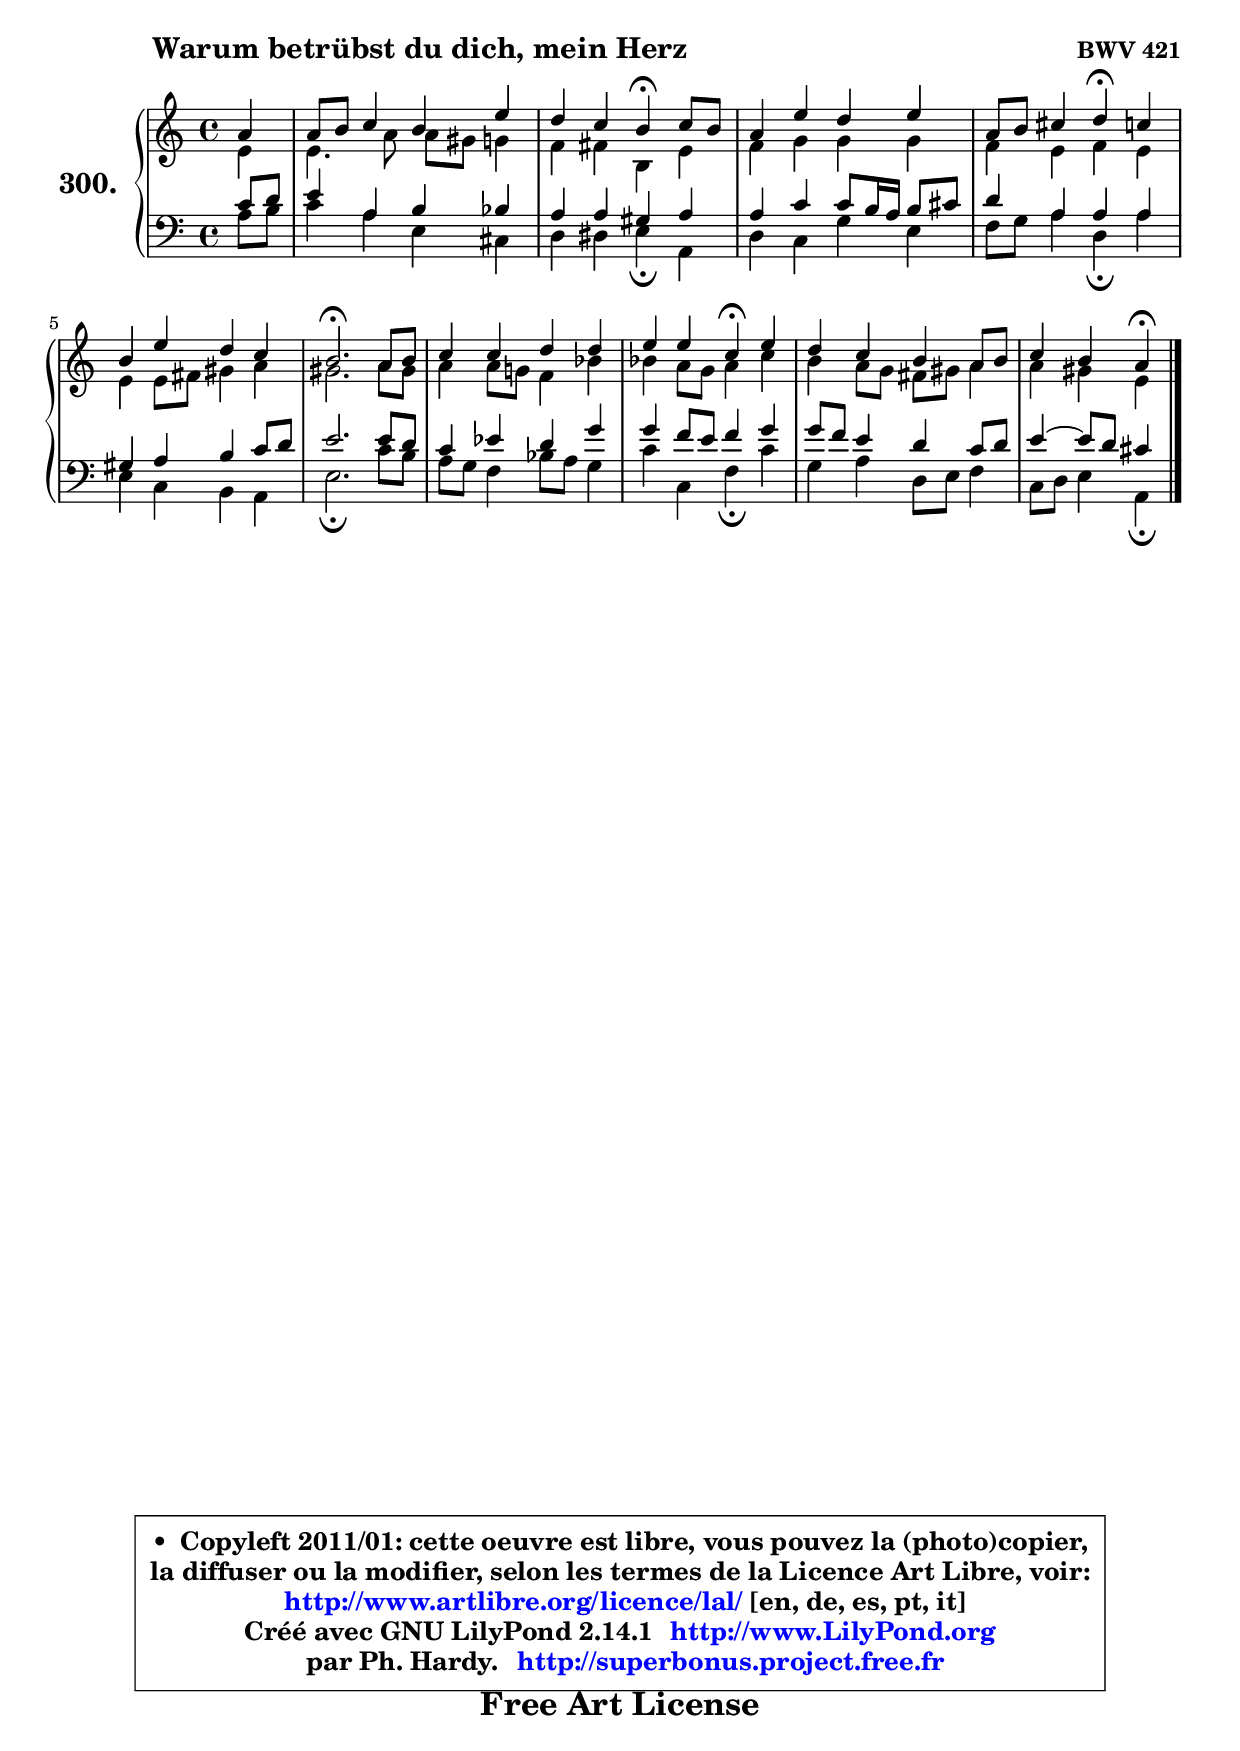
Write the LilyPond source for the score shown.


\version "2.14.1"

    \paper {
%	system-system-spacing #'padding = #0.1
%	score-system-spacing #'padding = #0.1
%	ragged-bottom = ##f
%	ragged-last-bottom = ##f
	}

    \header {
      opus = \markup { \bold "BWV 421" }
      piece = \markup { \hspace #9 \fontsize #2 \bold "Warum betrübst du dich, mein Herz" }
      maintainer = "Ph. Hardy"
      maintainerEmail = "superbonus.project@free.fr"
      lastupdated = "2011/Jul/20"
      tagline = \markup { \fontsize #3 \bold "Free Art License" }
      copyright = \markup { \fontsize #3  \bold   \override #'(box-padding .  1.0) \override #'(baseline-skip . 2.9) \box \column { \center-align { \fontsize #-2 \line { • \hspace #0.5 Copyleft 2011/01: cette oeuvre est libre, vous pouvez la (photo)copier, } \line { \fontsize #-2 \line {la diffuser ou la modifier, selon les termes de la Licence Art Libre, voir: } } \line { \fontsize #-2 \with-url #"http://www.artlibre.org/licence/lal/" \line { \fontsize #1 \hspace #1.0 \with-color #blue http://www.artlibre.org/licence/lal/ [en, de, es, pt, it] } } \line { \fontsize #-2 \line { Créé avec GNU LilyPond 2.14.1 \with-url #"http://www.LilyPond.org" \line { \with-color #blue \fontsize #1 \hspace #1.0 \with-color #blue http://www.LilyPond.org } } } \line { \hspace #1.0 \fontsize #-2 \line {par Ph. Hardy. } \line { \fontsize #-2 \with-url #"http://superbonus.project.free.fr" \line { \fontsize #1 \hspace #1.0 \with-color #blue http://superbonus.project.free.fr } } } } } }

	  }

  guidemidi = {
        r4 |
        R1 |
        r2 \tempo 4 = 30 r4 \tempo 4 = 78 r4 |
        R1 |
        r2 \tempo 4 = 30 r4 \tempo 4 = 78 r4 |
        R1 |
        \tempo 4 = 40 r2. \tempo 4 = 78 r4 |
        R1 |
        r2 \tempo 4 = 30 r4 \tempo 4 = 78 r4 |
        R1 |
        r2 \tempo 4 = 30 r4 
	}

  upper = {
	\time 4/4
	\key a \minor
	\clef treble
	\partial 4
	\voiceOne
	<< { 
	% SOPRANO
	\set Voice.midiInstrument = "acoustic grand"
	\relative c'' {
        a4 |
        a8 b c4 b e |
        d4 c b\fermata c8 b |
        a4 e' d e |
        a,8 b cis4 d\fermata c |
        b4 e d c |
        b2.\fermata a8 b |
        c4 c d d |
        e4 e c\fermata e |
        d4 c b a8 b |
        c4 b a\fermata
        \bar "|."
	} % fin de relative
	}

	\context Voice="1" { \voiceTwo 
	% ALTO
	\set Voice.midiInstrument = "acoustic grand"
	\relative c' {
        e4 |
        e4. a8 a gis g4 |
        f4 fis b, e |
        f4 g g g |
        f4 e f e |
        e4 e8 fis gis4 a |
        gis2. a8 gis |
        a4 a8 g! f4 bes |
        bes4 a8 g a4 c |
        b4 a8 g fis gis a4 |
        a4 gis e4
        \bar "|."
	} % fin de relative
	\oneVoice
	} >>
	}

    lower = {
	\time 4/4
	\key a \minor
	\clef bass
	\partial 4
	\voiceOne
	<< { 
	% TENOR
	\set Voice.midiInstrument = "acoustic grand"
	\relative c' {
        c8 d |
        e4 a, b bes |
        a4 a gis a |
        a4 c c8 b16 a b8 cis |
        d4 a a a |
        gis4 a b c8 d |
        e2. e8 d |
        c4 es d g |
        g4 f8 e f4 g |
        g8 f e4 d c8 d |
        e4 ~ e8 d cis4
        \bar "|."
	} % fin de relative
	}
	\context Voice="1" { \voiceTwo 
	% BASS
	\set Voice.midiInstrument = "acoustic grand"
	\relative c' {
        a8 b |
        c4 a e cis |
        d4 dis e\fermata a, |
        d4 c g' e |
        f8 g a4 d,\fermata a' |
        e4 c b a |
        e'2.\fermata c'8 b |
        a8 g f4 bes8 a g4 |
        c4 c, f\fermata c' |
        g4 a d,8 e f4 |
        c8 d e4 a,\fermata
        \bar "|."
	} % fin de relative
	\oneVoice
	} >>
	}


    \score { 

	\new PianoStaff <<
	\set PianoStaff.instrumentName = \markup { \bold \huge "300." }
	\new Staff = "upper" \upper
	\new Staff = "lower" \lower
	>>

    \layout {
%	ragged-last = ##f
	   }

         } % fin de score

  \score {
    \unfoldRepeats { << \guidemidi \upper \lower >> }
    \midi {
    \context {
     \Staff
      \remove "Staff_performer"
               }

     \context {
      \Voice
       \consists "Staff_performer"
                }

     \context { 
      \Score
      tempoWholesPerMinute = #(ly:make-moment 78 4)
		}
	    }
	}

